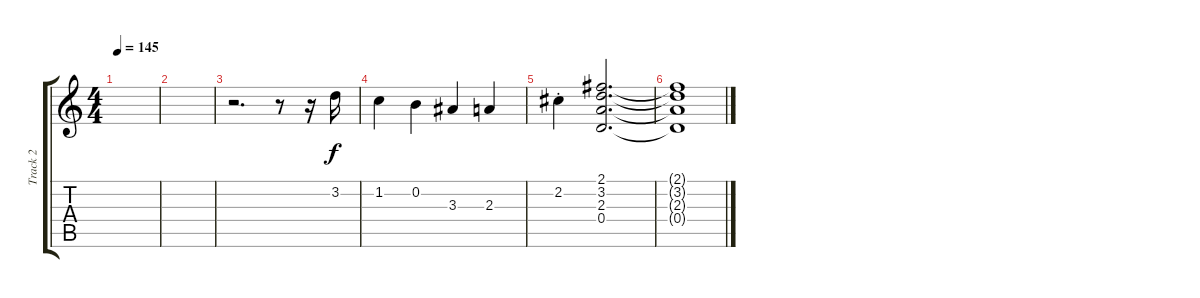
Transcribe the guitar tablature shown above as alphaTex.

\track ("Track 2" "Track 2") {instrument acousticguitarnylon}
\staff {score tabs}
\tuning (E4 B3 G3 D3 A2 E2) {hide}
\ts (4 4)
\tempo 145
\clef g2
\ks c
|
|
r.2{d} r.8 r.16 3.2.16 |
1.2.4 0.2.4 3.3.4 2.3.4 |
2.2{st}.4 (2.1 3.2 2.3 0.4).2{d} |
(2.1{t} 3.2{t} 2.3{t} 0.4{t}).1
